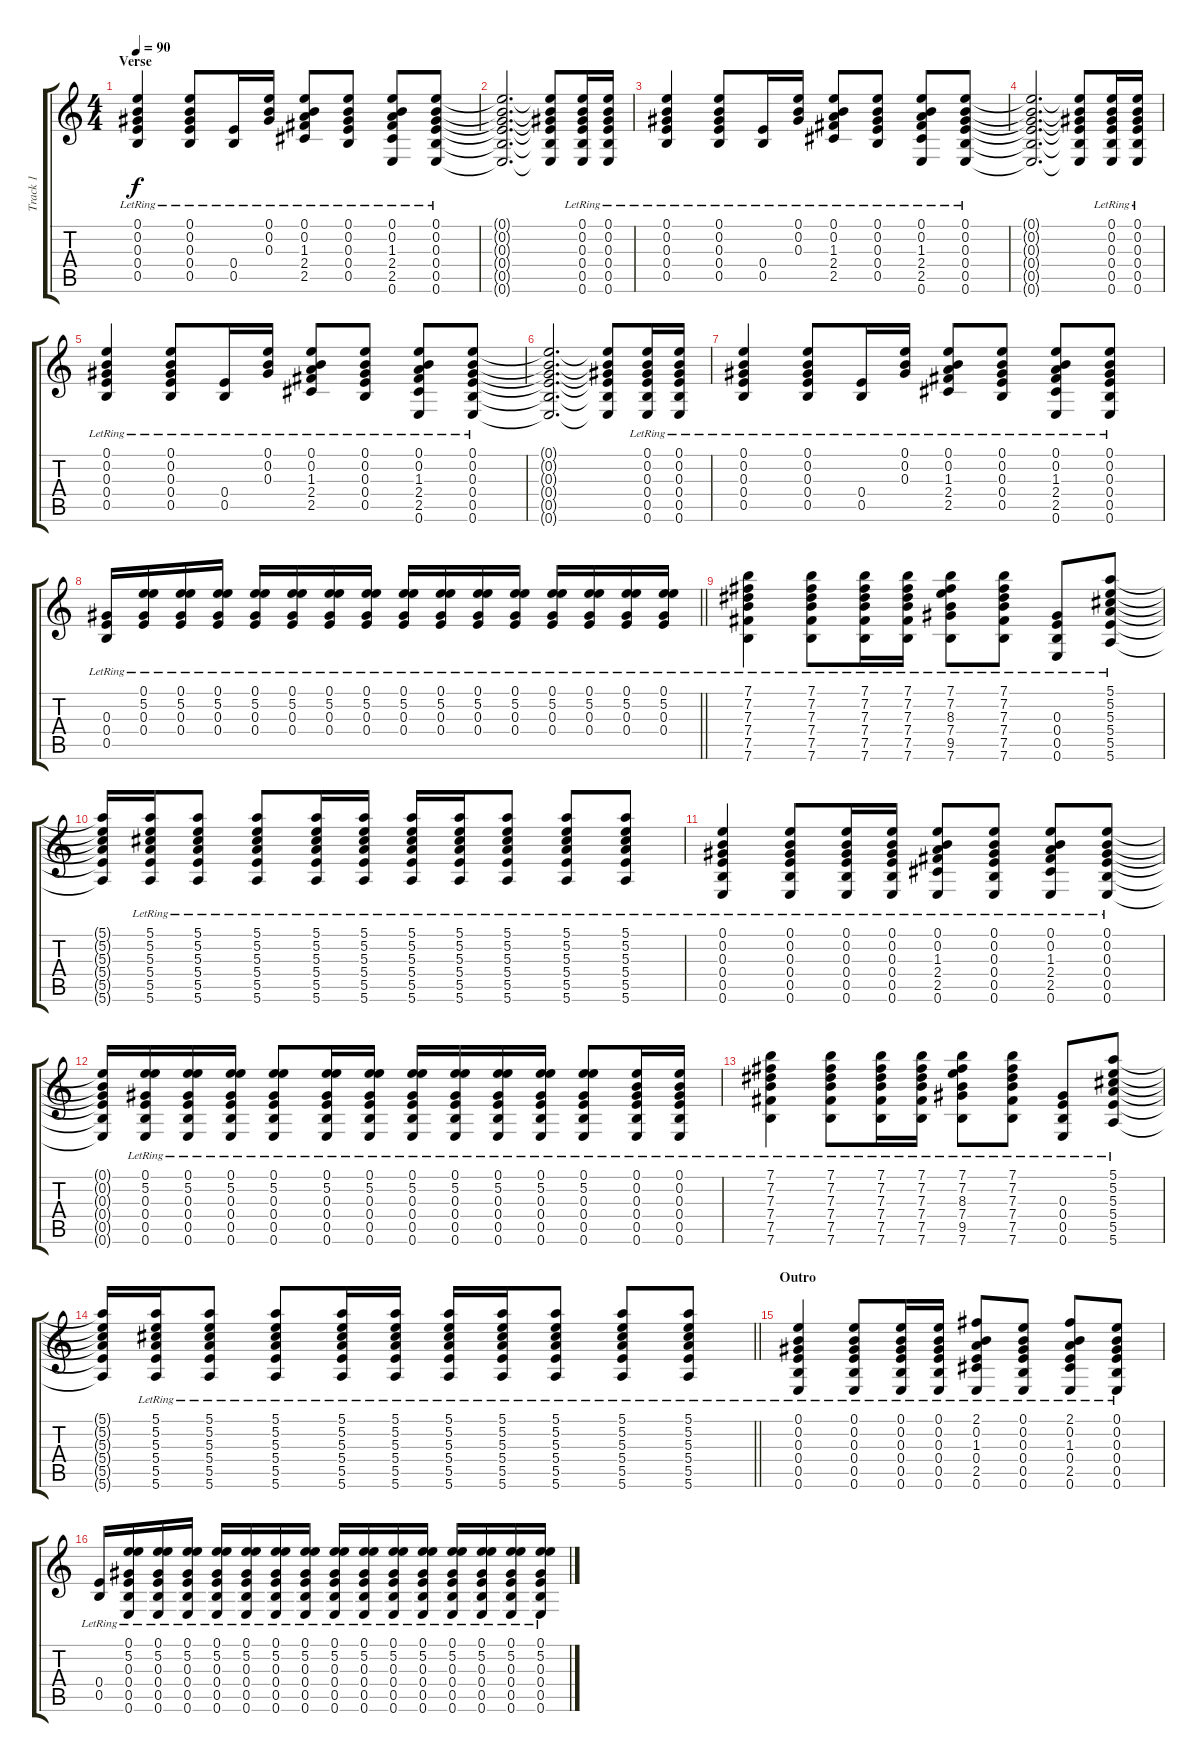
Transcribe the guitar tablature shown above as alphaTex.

\track ("Track 1" "Track 1") {instrument acousticguitarsteel}
\staff {score tabs}
\tuning (E4 B3 Ab3 E3 B2 E2) {hide}
\ts (4 4)
\section ("" "Verse")
\tempo 90
\clef g2
\ks c
(0.1{lr} 0.2{lr} 0.3{lr} 0.4{lr} 0.5{lr}).4{dy f} (0.1{lr} 0.2{lr} 0.3{lr} 0.4{lr} 0.5{lr}).8 (0.4{lr} 0.5{lr}).16 (0.1{lr} 0.2{lr} 0.3{lr}).16 (0.1{lr} 0.2{lr} 1.3{lr} 2.4{lr} 2.5{lr}).8 (0.1{lr} 0.2{lr} 0.3{lr} 0.4{lr} 0.5{lr}).8 (0.1{lr} 0.2{lr} 1.3{lr} 2.4{lr} 2.5{lr} 0.6).8 (0.1{lr} 0.2{lr} 0.3{lr} 0.4{lr} 0.5{lr} 0.6{lr}).8 |
(0.1{t} 0.2{t} 0.3{t} 0.4{t} 0.5{t} 0.6{t}).2{d} (0.1{t} 0.2{t} 0.3{t} 0.4{t} 0.5{t} 0.6{t}).8 (0.1{lr} 0.2{lr} 0.3{lr} 0.4{lr} 0.5{lr} 0.6{lr}).16 (0.1{lr} 0.2{lr} 0.3{lr} 0.4{lr} 0.5{lr} 0.6{lr}).16 |
(0.1{lr} 0.2{lr} 0.3{lr} 0.4{lr} 0.5{lr}).4 (0.1{lr} 0.2{lr} 0.3{lr} 0.4{lr} 0.5{lr}).8 (0.4{lr} 0.5{lr}).16 (0.1{lr} 0.2{lr} 0.3{lr}).16 (0.1{lr} 0.2{lr} 1.3{lr} 2.4{lr} 2.5{lr}).8 (0.1{lr} 0.2{lr} 0.3{lr} 0.4{lr} 0.5{lr}).8 (0.1{lr} 0.2{lr} 1.3{lr} 2.4{lr} 2.5{lr} 0.6).8 (0.1{lr} 0.2{lr} 0.3{lr} 0.4{lr} 0.5{lr} 0.6{lr}).8 |
(0.1{t} 0.2{t} 0.3{t} 0.4{t} 0.5{t} 0.6{t}).2{d} (0.1{t} 0.2{t} 0.3{t} 0.4{t} 0.5{t} 0.6{t}).8 (0.1{lr} 0.2{lr} 0.3{lr} 0.4{lr} 0.5{lr} 0.6{lr}).16 (0.1{lr} 0.2{lr} 0.3{lr} 0.4{lr} 0.5{lr} 0.6{lr}).16 |
(0.1{lr} 0.2{lr} 0.3{lr} 0.4{lr} 0.5{lr}).4 (0.1{lr} 0.2{lr} 0.3{lr} 0.4{lr} 0.5{lr}).8 (0.4{lr} 0.5{lr}).16 (0.1{lr} 0.2{lr} 0.3{lr}).16 (0.1{lr} 0.2{lr} 1.3{lr} 2.4{lr} 2.5{lr}).8 (0.1{lr} 0.2{lr} 0.3{lr} 0.4{lr} 0.5{lr}).8 (0.1{lr} 0.2{lr} 1.3{lr} 2.4{lr} 2.5{lr} 0.6).8 (0.1{lr} 0.2{lr} 0.3{lr} 0.4{lr} 0.5{lr} 0.6{lr}).8 |
(0.1{t} 0.2{t} 0.3{t} 0.4{t} 0.5{t} 0.6{t}).2{d} (0.1{t} 0.2{t} 0.3{t} 0.4{t} 0.5{t} 0.6{t}).8 (0.1{lr} 0.2{lr} 0.3{lr} 0.4{lr} 0.5{lr} 0.6{lr}).16 (0.1{lr} 0.2{lr} 0.3{lr} 0.4{lr} 0.5{lr} 0.6{lr}).16 |
(0.1{lr} 0.2{lr} 0.3{lr} 0.4{lr} 0.5{lr}).4 (0.1{lr} 0.2{lr} 0.3{lr} 0.4{lr} 0.5{lr}).8 (0.4{lr} 0.5{lr}).16 (0.1{lr} 0.2{lr} 0.3{lr}).16 (0.1{lr} 0.2{lr} 1.3{lr} 2.4{lr} 2.5{lr}).8 (0.1{lr} 0.2{lr} 0.3{lr} 0.4{lr} 0.5{lr}).8 (0.1{lr} 0.2{lr} 1.3{lr} 2.4{lr} 2.5{lr} 0.6).8 (0.1{lr} 0.2{lr} 0.3{lr} 0.4{lr} 0.5{lr} 0.6{lr}).8 |
\barLineRight lightlight
(0.3{lr} 0.4{lr} 0.5{lr}).16 (0.1{lr} 5.2{lr} 0.3{lr} 0.4{lr}).16 (0.1{lr} 5.2{lr} 0.3{lr} 0.4{lr}).16 (0.1{lr} 5.2{lr} 0.3{lr} 0.4{lr}).16 (0.1{lr} 5.2{lr} 0.3{lr} 0.4{lr}).16 (0.1{lr} 5.2{lr} 0.3{lr} 0.4{lr}).16 (0.1{lr} 5.2{lr} 0.3{lr} 0.4{lr}).16 (0.1{lr} 5.2{lr} 0.3{lr} 0.4{lr}).16 (0.1{lr} 5.2{lr} 0.3{lr} 0.4{lr}).16 (0.1{lr} 5.2{lr} 0.3{lr} 0.4{lr}).16 (0.1{lr} 5.2{lr} 0.3{lr} 0.4{lr}).16 (0.1{lr} 5.2{lr} 0.3{lr} 0.4{lr}).16 (0.1{lr} 5.2{lr} 0.3{lr} 0.4{lr}).16 (0.1{lr} 5.2{lr} 0.3{lr} 0.4{lr}).16 (0.1{lr} 5.2{lr} 0.3{lr} 0.4{lr}).16 (0.1{lr} 5.2{lr} 0.3{lr} 0.4{lr}).16 |
(7.1{lr} 7.2{lr} 7.3{lr} 7.4{lr} 7.5{lr} 7.6{lr}).4 (7.1{lr} 7.2{lr} 7.3{lr} 7.4{lr} 7.5{lr} 7.6{lr}).8 (7.1{lr} 7.2{lr} 7.3{lr} 7.4{lr} 7.5{lr} 7.6{lr}).16 (7.1{lr} 7.2{lr} 7.3{lr} 7.4{lr} 7.5{lr} 7.6{lr}).16 (7.1{lr} 7.2{lr} 8.3{lr} 7.4{lr} 9.5{lr} 7.6{lr}).8 (7.1{lr} 7.2{lr} 7.3{lr} 7.4{lr} 7.5{lr} 7.6{lr}).8 (0.3{lr} 0.4{lr} 0.5{lr} 0.6{lr}).8 (5.1{lr} 5.2{lr} 5.3{lr} 5.4{lr} 5.5{lr} 5.6{lr}).8 |
(5.1{t} 5.2{t} 5.3{t} 5.4{t} 5.5{t} 5.6{t}).16 (5.1{lr} 5.2{lr} 5.3{lr} 5.4{lr} 5.5{lr} 5.6{lr}).16 (5.1{lr} 5.2{lr} 5.3{lr} 5.4{lr} 5.5{lr} 5.6{lr}).8 (5.1{lr} 5.2{lr} 5.3{lr} 5.4{lr} 5.5{lr} 5.6{lr}).8 (5.1{lr} 5.2{lr} 5.3{lr} 5.4{lr} 5.5{lr} 5.6{lr}).16 (5.1{lr} 5.2{lr} 5.3{lr} 5.4{lr} 5.5{lr} 5.6{lr}).16 (5.1{lr} 5.2{lr} 5.3{lr} 5.4{lr} 5.5{lr} 5.6{lr}).16 (5.1{lr} 5.2{lr} 5.3{lr} 5.4{lr} 5.5{lr} 5.6{lr}).16 (5.1{lr} 5.2{lr} 5.3{lr} 5.4{lr} 5.5{lr} 5.6{lr}).8 (5.1{lr} 5.2{lr} 5.3{lr} 5.4{lr} 5.5{lr} 5.6{lr}).8 (5.1{lr} 5.2{lr} 5.3{lr} 5.4{lr} 5.5{lr} 5.6{lr}).8 |
(0.1{lr} 0.2{lr} 0.3{lr} 0.4{lr} 0.5{lr} 0.6).4 (0.1{lr} 0.2{lr} 0.3{lr} 0.4{lr} 0.5{lr} 0.6).8 (0.1{lr} 0.2{lr} 0.3{lr} 0.4{lr} 0.5{lr} 0.6).16 (0.1{lr} 0.2{lr} 0.3{lr} 0.4{lr} 0.5{lr} 0.6).16 (0.1{lr} 0.2{lr} 1.3{lr} 2.4{lr} 2.5{lr} 0.6).8 (0.1{lr} 0.2{lr} 0.3{lr} 0.4{lr} 0.5{lr} 0.6).8 (0.1{lr} 0.2{lr} 1.3{lr} 2.4{lr} 2.5{lr} 0.6).8 (0.1{lr} 0.2{lr} 0.3{lr} 0.4{lr} 0.5{lr} 0.6{lr}).8 |
(0.1{t} 0.2{t} 0.3{t} 0.4{t} 0.5{t} 0.6{t}).16 (0.1{lr} 5.2{lr} 0.3{lr} 0.4{lr} 0.5{lr} 0.6{lr}).16 (0.1{lr} 5.2{lr} 0.3{lr} 0.4{lr} 0.5{lr} 0.6{lr}).16 (0.1{lr} 5.2{lr} 0.3{lr} 0.4{lr} 0.5{lr} 0.6{lr}).16 (0.1{lr} 5.2{lr} 0.3{lr} 0.4{lr} 0.5{lr} 0.6{lr}).8 (0.1{lr} 5.2{lr} 0.3{lr} 0.4{lr} 0.5{lr} 0.6{lr}).16 (0.1{lr} 5.2{lr} 0.3{lr} 0.4{lr} 0.5{lr} 0.6{lr}).16 (0.1{lr} 5.2{lr} 0.3{lr} 0.4{lr} 0.5{lr} 0.6{lr}).16 (0.1{lr} 5.2{lr} 0.3{lr} 0.4{lr} 0.5{lr} 0.6{lr}).16 (0.1{lr} 5.2{lr} 0.3{lr} 0.4{lr} 0.5{lr} 0.6{lr}).16 (0.1{lr} 5.2{lr} 0.3{lr} 0.4{lr} 0.5{lr} 0.6{lr}).16 (0.1{lr} 5.2{lr} 0.3{lr} 0.4{lr} 0.5{lr} 0.6{lr}).8 (0.1{lr} 0.2{lr} 0.3{lr} 0.4{lr} 0.5{lr} 0.6{lr}).16 (0.1{lr} 0.2{lr} 0.3{lr} 0.4{lr} 0.5{lr} 0.6{lr}).16 |
(7.1{lr} 7.2{lr} 7.3{lr} 7.4{lr} 7.5{lr} 7.6{lr}).4 (7.1{lr} 7.2{lr} 7.3{lr} 7.4{lr} 7.5{lr} 7.6{lr}).8 (7.1{lr} 7.2{lr} 7.3{lr} 7.4{lr} 7.5{lr} 7.6{lr}).16 (7.1{lr} 7.2{lr} 7.3{lr} 7.4{lr} 7.5{lr} 7.6{lr}).16 (7.1{lr} 7.2{lr} 8.3{lr} 7.4{lr} 9.5{lr} 7.6{lr}).8 (7.1{lr} 7.2{lr} 7.3{lr} 7.4{lr} 7.5{lr} 7.6{lr}).8 (0.3{lr} 0.4{lr} 0.5{lr} 0.6{lr}).8 (5.1{lr} 5.2{lr} 5.3{lr} 5.4{lr} 5.5{lr} 5.6{lr}).8 |
\barLineRight lightlight
(5.1{t} 5.2{t} 5.3{t} 5.4{t} 5.5{t} 5.6{t}).16 (5.1{lr} 5.2{lr} 5.3{lr} 5.4{lr} 5.5{lr} 5.6{lr}).16 (5.1{lr} 5.2{lr} 5.3{lr} 5.4{lr} 5.5{lr} 5.6{lr}).8 (5.1{lr} 5.2{lr} 5.3{lr} 5.4{lr} 5.5{lr} 5.6{lr}).8 (5.1{lr} 5.2{lr} 5.3{lr} 5.4{lr} 5.5{lr} 5.6{lr}).16 (5.1{lr} 5.2{lr} 5.3{lr} 5.4{lr} 5.5{lr} 5.6{lr}).16 (5.1{lr} 5.2{lr} 5.3{lr} 5.4{lr} 5.5{lr} 5.6{lr}).16 (5.1{lr} 5.2{lr} 5.3{lr} 5.4{lr} 5.5{lr} 5.6{lr}).16 (5.1{lr} 5.2{lr} 5.3{lr} 5.4{lr} 5.5{lr} 5.6{lr}).8 (5.1{lr} 5.2{lr} 5.3{lr} 5.4{lr} 5.5{lr} 5.6{lr}).8 (5.1{lr} 5.2{lr} 5.3{lr} 5.4{lr} 5.5{lr} 5.6{lr}).8 |
\section ("" "Outro")
(0.1{lr} 0.2{lr} 0.3{lr} 0.4{lr} 0.5{lr} 0.6{lr}).4 (0.1{lr} 0.2{lr} 0.3{lr} 0.4{lr} 0.5{lr} 0.6{lr}).8 (0.1{lr} 0.2{lr} 0.3{lr} 0.4{lr} 0.5{lr} 0.6{lr}).16 (0.1{lr} 0.2{lr} 0.3{lr} 0.4{lr} 0.5{lr} 0.6{lr}).16 (2.1{lr} 0.2{lr} 1.3{lr} 0.4{lr} 2.5{lr} 0.6{lr}).8 (0.1{lr} 0.2{lr} 0.3{lr} 0.4{lr} 0.5{lr} 0.6{lr}).8 (2.1{lr} 0.2{lr} 1.3{lr} 0.4{lr} 2.5{lr} 0.6{lr}).8 (0.1{lr} 0.2{lr} 0.3{lr} 0.4{lr} 0.5{lr} 0.6{lr}).8 |
(0.4{lr} 0.5{lr}).16 (0.1{lr} 5.2{lr} 0.3{lr} 0.4{lr} 0.5{lr} 0.6{lr}).16 (0.1{lr} 5.2{lr} 0.3{lr} 0.4{lr} 0.5{lr} 0.6{lr}).16 (0.1{lr} 5.2{lr} 0.3{lr} 0.4{lr} 0.5{lr} 0.6{lr}).16 (0.1{lr} 5.2{lr} 0.3{lr} 0.4{lr} 0.5{lr} 0.6{lr}).16 (0.1{lr} 5.2{lr} 0.3{lr} 0.4{lr} 0.5{lr} 0.6{lr}).16 (0.1{lr} 5.2{lr} 0.3{lr} 0.4{lr} 0.5{lr} 0.6{lr}).16 (0.1{lr} 5.2{lr} 0.3{lr} 0.4{lr} 0.5{lr} 0.6{lr}).16 (0.1{lr} 5.2{lr} 0.3{lr} 0.4{lr} 0.5{lr} 0.6{lr}).16 (0.1{lr} 5.2{lr} 0.3{lr} 0.4{lr} 0.5{lr} 0.6{lr}).16 (0.1{lr} 5.2{lr} 0.3{lr} 0.4{lr} 0.5{lr} 0.6{lr}).16 (0.1{lr} 5.2{lr} 0.3{lr} 0.4{lr} 0.5{lr} 0.6{lr}).16 (0.1{lr} 5.2{lr} 0.3{lr} 0.4{lr} 0.5{lr} 0.6{lr}).16 (0.1{lr} 5.2{lr} 0.3{lr} 0.4{lr} 0.5{lr} 0.6{lr}).16 (0.1{lr} 5.2{lr} 0.3{lr} 0.4{lr} 0.5{lr} 0.6{lr}).16 (0.1{lr} 5.2{lr} 0.3{lr} 0.4{lr} 0.5{lr} 0.6{lr}).16
